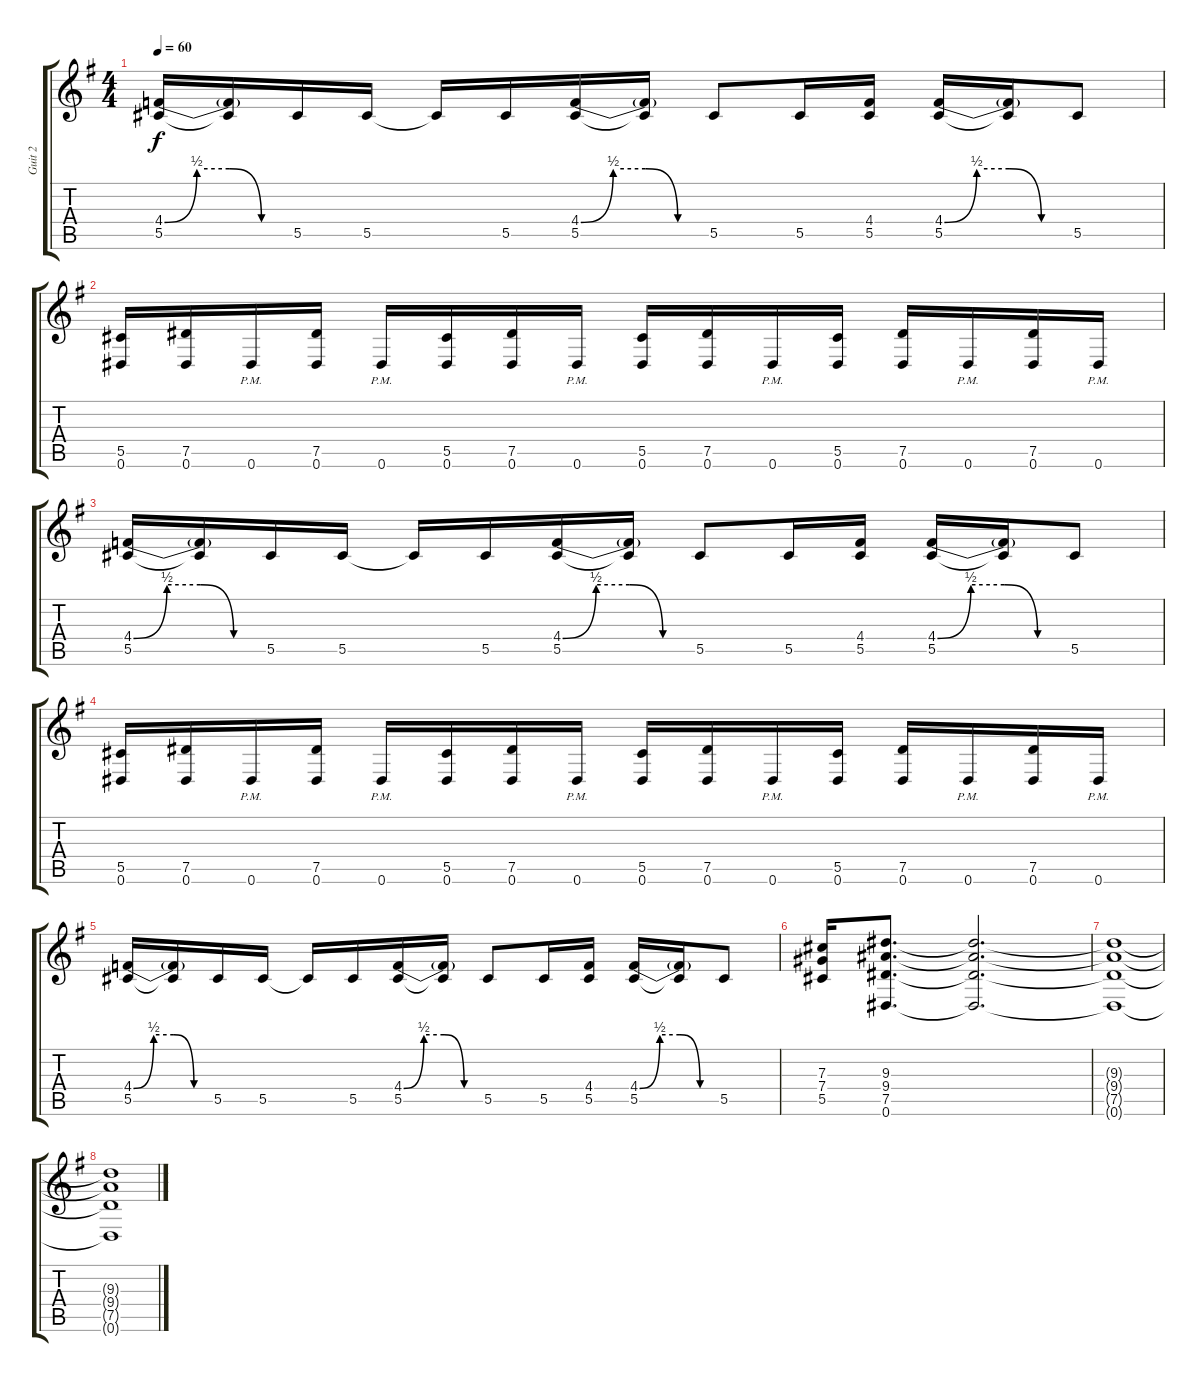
\track ("Guit 2" "Guit 2") {instrument overdrivenguitar}
\staff {score tabs}
\tuning (Eb4 Bb3 Gb3 Db3 Ab2 Eb2) {hide}
\ts (4 4)
\tempo 60
\clef g2
\ks g
(4.4{be (custom 0 0 15 2 30 2 45 0 60 0)} 5.5).16{dy f} (4.4{t} 5.5{t}).16 5.5.16 5.5.16 5.5{t}.16 5.5.16 (4.4{be (custom 0 0 15 2 30 2 45 0 60 0)} 5.5).16 (4.4{t} 5.5{t}).16 5.5.8 5.5.16 (4.4 5.5).16 (4.4{be (custom 0 0 15 2 30 2 45 0 60 0)} 5.5).16 (4.4{t} 5.5{t}).16 5.5.8 |
(5.5 0.6).16 (7.5 0.6).16 0.6{pm}.16 (7.5 0.6).16 0.6{pm}.16 (5.5 0.6).16 (7.5 0.6).16 0.6{pm}.16 (5.5 0.6).16 (7.5 0.6).16 0.6{pm}.16 (5.5 0.6).16 (7.5 0.6).16 0.6{pm}.16 (7.5 0.6).16 0.6{pm}.16 |
(4.4{be (custom 0 0 15 2 30 2 45 0 60 0)} 5.5).16 (4.4{t} 5.5{t}).16 5.5.16 5.5.16 5.5{t}.16 5.5.16 (4.4{be (custom 0 0 15 2 30 2 45 0 60 0)} 5.5).16 (4.4{t} 5.5{t}).16 5.5.8 5.5.16 (4.4 5.5).16 (4.4{be (custom 0 0 15 2 30 2 45 0 60 0)} 5.5).16 (4.4{t} 5.5{t}).16 5.5.8 |
(5.5 0.6).16 (7.5 0.6).16 0.6{pm}.16 (7.5 0.6).16 0.6{pm}.16 (5.5 0.6).16 (7.5 0.6).16 0.6{pm}.16 (5.5 0.6).16 (7.5 0.6).16 0.6{pm}.16 (5.5 0.6).16 (7.5 0.6).16 0.6{pm}.16 (7.5 0.6).16 0.6{pm}.16 |
(4.4{be (custom 0 0 15 2 30 2 45 0 60 0)} 5.5).16 (4.4{t} 5.5{t}).16 5.5.16 5.5.16 5.5{t}.16 5.5.16 (4.4{be (custom 0 0 15 2 30 2 45 0 60 0)} 5.5).16 (4.4{t} 5.5{t}).16 5.5.8 5.5.16 (4.4 5.5).16 (4.4{be (custom 0 0 15 2 30 2 45 0 60 0)} 5.5).16 (4.4{t} 5.5{t}).16 5.5.8 |
(7.3 7.4 5.5).16 (9.3 9.4 7.5 0.6).8{d} (9.3{t} 9.4{t} 7.5{t} 0.6{t}).2{d} |
(9.3{t} 9.4{t} 7.5{t} 0.6{t}).1 |
(9.3{t} 9.4{t} 7.5{t} 0.6{t}).1
